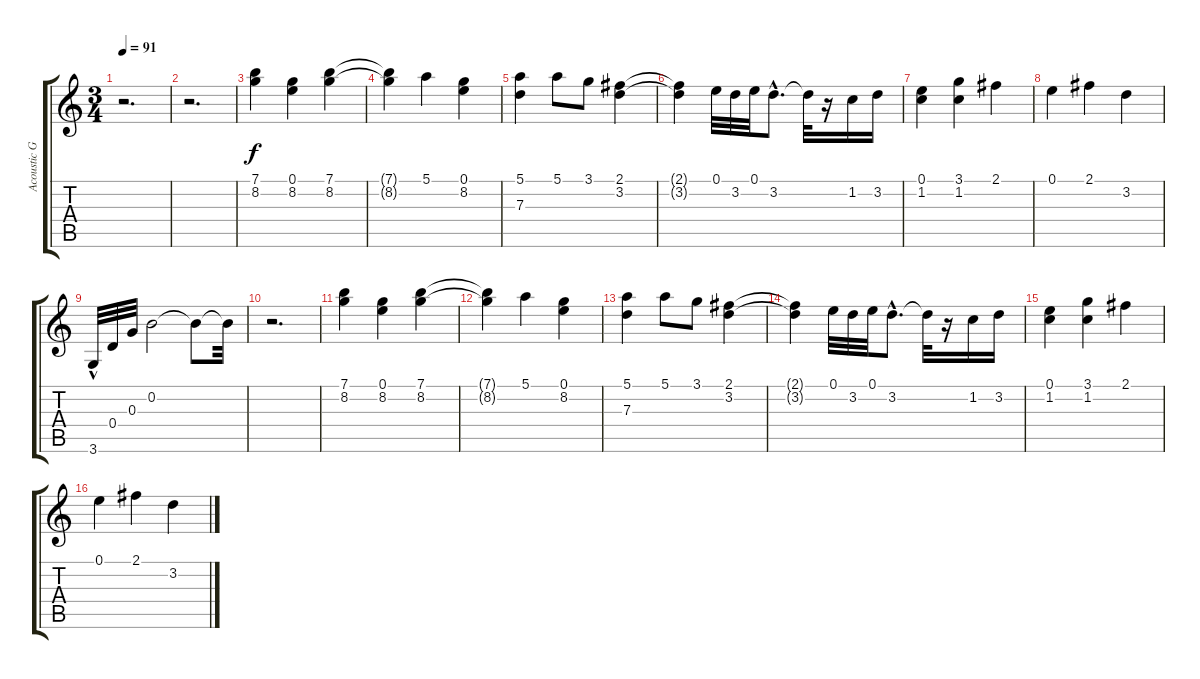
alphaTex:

\track ("Acoustic Guitar 1" "Acoustic G") {instrument acousticguitarnylon}
\staff {score tabs}
\tuning (E4 B3 G3 D3 A2 E2) {hide}
\ts (3 4)
\tempo 91
\clef g2
\ks c
r.2{d dy f instrument acousticguitarnylon} |
r.2{d} |
(7.1 8.2).4 (0.1 8.2).4 (7.1 8.2).4 |
(7.1{t} 8.2{t}).4 5.1.4 (0.1 8.2).4 |
(5.1 7.3).4 5.1.8 3.1.8 (2.1 3.2).4 |
(2.1{t} 3.2{t}).4 0.1.32 3.2.32 0.1.32 3.2{hac}.8{d} 3.2{t}.32 r.16 1.2.16 3.2.16 |
(0.1 1.2).4 (3.1 1.2).4 2.1.4 |
0.1.4 2.1.4 3.2.4 |
3.6{hac}.32 0.4.32 0.3.32 0.2.2 0.2{t}.8 0.2{t}.32 |
r.2{d} |
(7.1 8.2).4 (0.1 8.2).4 (7.1 8.2).4 |
(7.1{t} 8.2{t}).4 5.1.4 (0.1 8.2).4 |
(5.1 7.3).4 5.1.8 3.1.8 (2.1 3.2).4 |
(2.1{t} 3.2{t}).4 0.1.32 3.2.32 0.1.32 3.2{hac}.8{d} 3.2{t}.32 r.16 1.2.16 3.2.16 |
(0.1 1.2).4 (3.1 1.2).4 2.1.4 |
0.1.4 2.1.4 3.2.4
